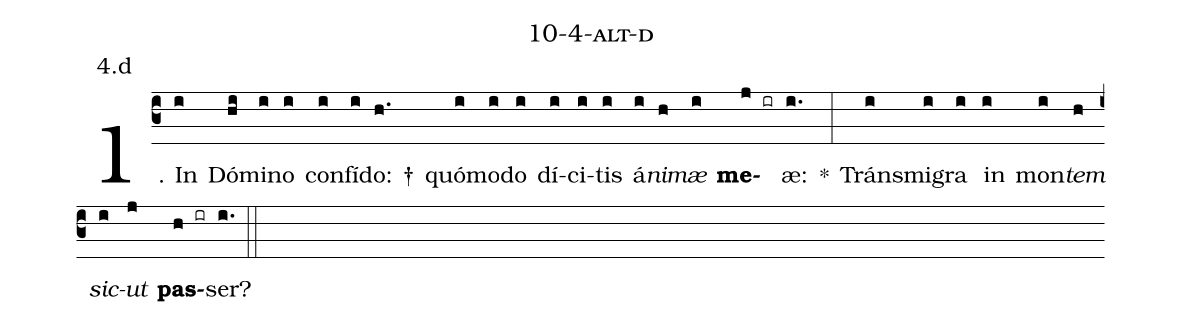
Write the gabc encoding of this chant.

name: 10-4-alt-d;
annotation: 4.d;
%%
(c3)1. In(i) Dó(hi)mi(i)no(i) con(i)fí(i)do: †(h.) quó(i)mo(i)do(i) dí(i)ci(i)tis(i) á(i)<i>ni</i>(h)<i>mæ</i>(i) <b>me</b>(j ir)æ:(i.) *(:) Tráns(i)mi(i)gra(i) in(i) mon(i)<i>tem</i>(h) <i>sic</i>(i)<i>ut</i>(j) <b>pas</b>(h ir)ser?(i.) (::)
